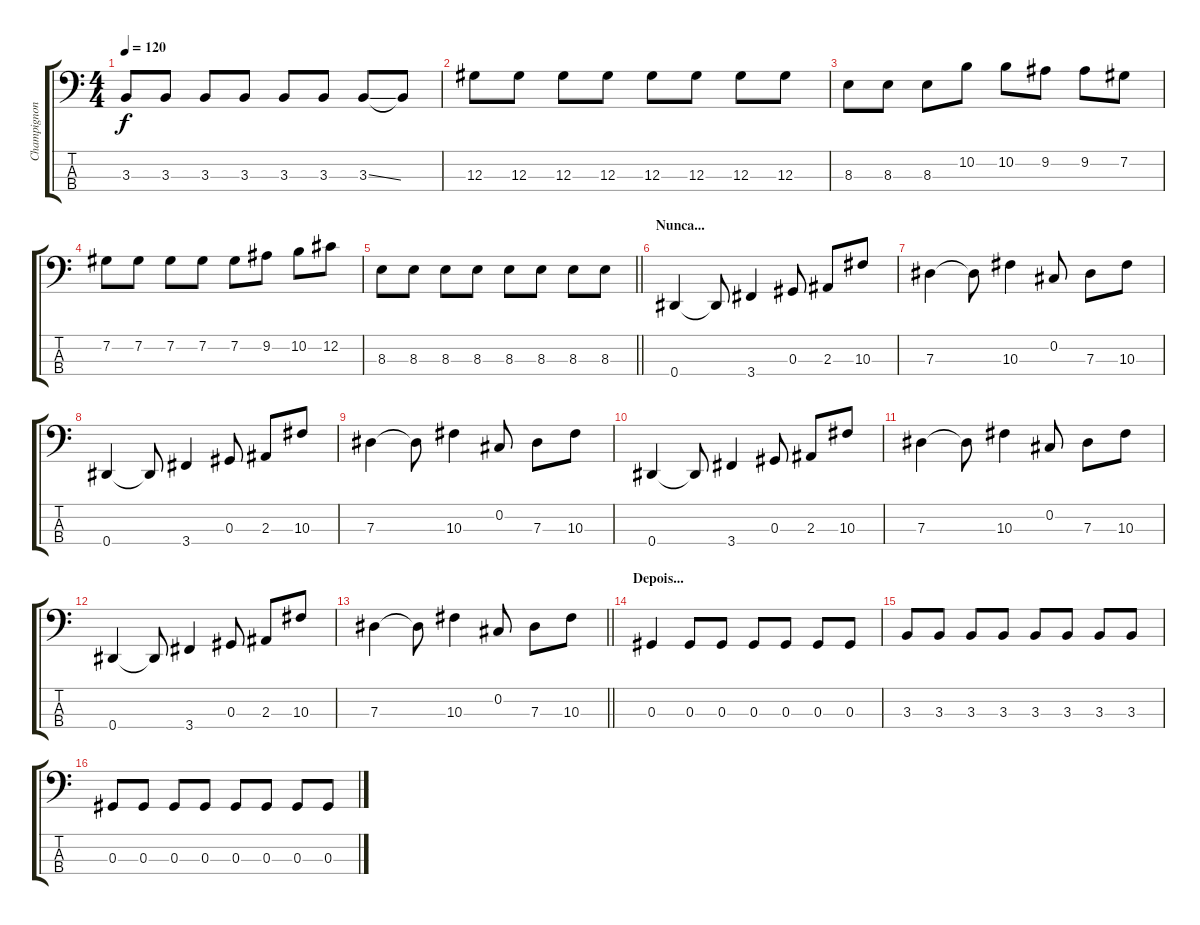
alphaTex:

\track ("Champignon" "Champignon") {instrument electricbassfinger}
\staff {score tabs}
\tuning (Gb2 Db2 Ab1 Eb1) {hide}
\ts (4 4)
\tempo 120
\clef f4
\ks c
3.3.8{dy f} 3.3.8 3.3.8 3.3.8 3.3.8 3.3.8 3.3{ss}.8 3.3{t}.8 |
12.3.8 12.3.8 12.3.8 12.3.8 12.3.8 12.3.8 12.3.8 12.3.8 |
8.3.8 8.3.8 8.3.8 10.2.8 10.2.8 9.2.8 9.2.8 7.2.8 |
7.2.8 7.2.8 7.2.8 7.2.8 7.2.8 9.2.8 10.2.8 12.2.8 |
\barLineRight lightlight
8.3.8 8.3.8 8.3.8 8.3.8 8.3.8 8.3.8 8.3.8 8.3.8 |
\section ("" "Nunca...")
0.4.4 0.4{t}.8 3.4.4 0.3.8 2.3.8 10.3.8 |
7.3.4 7.3{t}.8 10.3.4 0.2.8 7.3.8 10.3.8 |
0.4.4 0.4{t}.8 3.4.4 0.3.8 2.3.8 10.3.8 |
7.3.4 7.3{t}.8 10.3.4 0.2.8 7.3.8 10.3.8 |
0.4.4 0.4{t}.8 3.4.4 0.3.8 2.3.8 10.3.8 |
7.3.4 7.3{t}.8 10.3.4 0.2.8 7.3.8 10.3.8 |
0.4.4 0.4{t}.8 3.4.4 0.3.8 2.3.8 10.3.8 |
\barLineRight lightlight
7.3.4 7.3{t}.8 10.3.4 0.2.8 7.3.8 10.3.8 |
\section ("" "Depois...")
0.3.4 0.3.8 0.3.8 0.3.8 0.3.8 0.3.8 0.3.8 |
3.3.8 3.3.8 3.3.8 3.3.8 3.3.8 3.3.8 3.3.8 3.3.8 |
0.3.8 0.3.8 0.3.8 0.3.8 0.3.8 0.3.8 0.3.8 0.3.8
